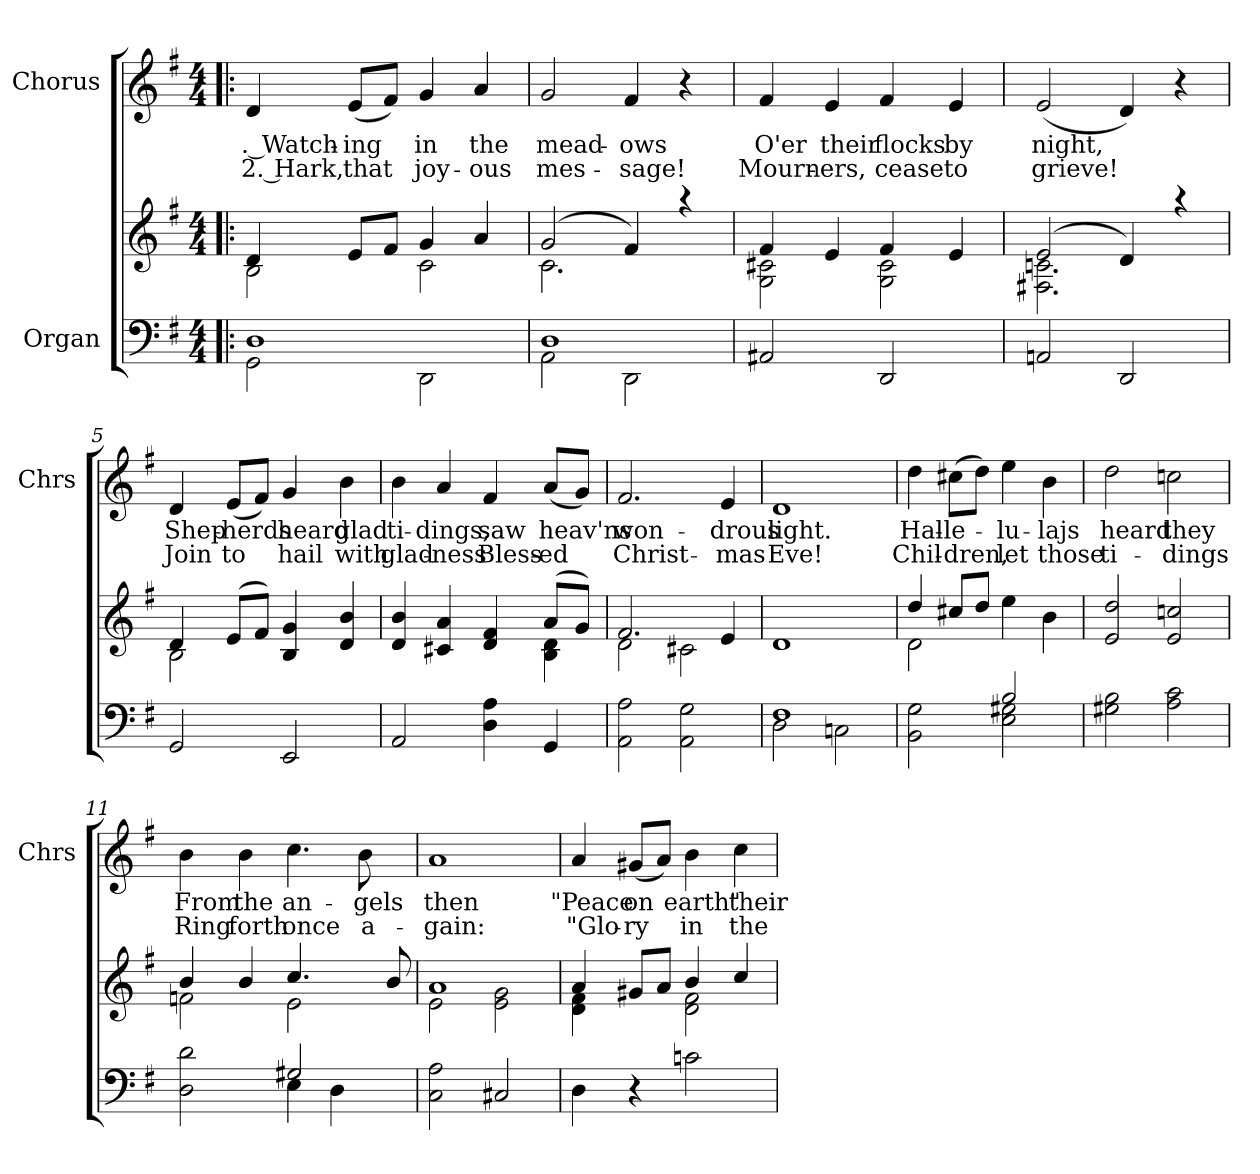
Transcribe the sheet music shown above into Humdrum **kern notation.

**kern	**kern	**kern	**text	**text
*part2	*part2	*part1	*part1	*part1
*staff3	*staff2	*staff1	*staff1	*staff1
*I"Organ	*	*I"Chorus	*	*
*	*	*I'Chrs	*	*
*clefF4	*clefG2	*clefG2	*	*
*k[f#]	*k[f#]	*k[f#]	*	*
*G:	*G:	*G:	*	*
*M4/4	*M4/4	*M4/4	*	*
=1!|:	=1!|:	=1!|:	=1!|:	=1!|:
*^	*^	*	*	*
!	!	!	!	!	!LO:LY:b:rj	!LO:LY:b:rj
1D	2GG\	4d/	2B\	4d/	. Watch-	2. Hark,
!	!	!	!	!	!LO:LY:b	!LO:LY:b
.	.	8e/L	.	(<8e/L	-ing	that
.	.	8f#/J	.	8f#/J)	.	.
!	!	!	!	!	!LO:LY:b	!LO:LY:b
.	2DD\	4g/	2c\	4g/	in	joy-
!	!	!	!	!	!LO:LY:b	!LO:LY:b
.	.	4a/	.	4a/	the	-ous
=2	=2	=2	=2	=2	=2	=2
!	!	!	!	!	!LO:LY:b	!LO:LY:b
1D	2AA\	(2g/	2.c\	2g/	mead-	mes-
!	!	!	!	!	!LO:LY:b	!LO:LY:b
.	2DD\	4f#/)	.	4f#/	-ows	-sage!
.	.	4raa	4ryy	4r	.	.
*v	*v	*	*	*	*	*
=3	=3	=3	=3	=3	=3
!	!	!	!	!LO:LY:b	!LO:LY:b
2AA#X/	4f#/	2G\ 2c#X\	4f#/	O'er	Mourn-
!	!	!	!	!LO:LY:b	!LO:LY:b
.	4e/	.	4e/	their	-ers,
!	!	!	!	!LO:LY:b	!LO:LY:b
2DD/	4f#/	2G\ 2c#\	4f#/	flocks	cease
!	!	!	!	!LO:LY:b	!LO:LY:b
.	4e/	.	4e/	by	to
=4	=4	=4	=4	=4	=4
!	!	!	!	!LO:LY:b	!LO:LY:b
2AAn/	(2e/	2.F#X\ 2.cn\	(<2e/	night,	grieve!
2DD/	4d/)	.	4d/)	.	.
.	4raa	4ryy	4r	.	.
!!LO:LB:g=z
=5	=5	=5	=5	=5	=5
!	!	!	!	!LO:LY:b	!LO:LY:b
2GG/	4d/	2B\	4d/	Shep-	Join
!	!	!	!	!LO:LY:b	!LO:LY:b
.	(>8e/L	.	(<8e/L	-herds	to
.	8f#/J)	.	8f#/J)	.	.
!	!	!	!	!LO:LY:b	!LO:LY:b
2EE/	4B/ 4g/	2ryy	4g/	heard	hail
!	!	!	!	!LO:LY:b	!LO:LY:b
.	4d/ 4b/	.	4b\	glad	with
=6	=6	=6	=6	=6	=6
!	!	!	!	!LO:LY:b	!LO:LY:b
2AA/	4d/ 4b/	2.ryy	4b\	ti-	glad-
!	!	!	!	!LO:LY:b	!LO:LY:b
.	4c#X/ 4a/	.	4a/	-dings,	-ness
!	!	!	!	!LO:LY:b	!LO:LY:b
4D\ 4A\	4d/ 4f#/	.	4f#/	saw	Bless-
!	!	!	!	!LO:LY:b	!LO:LY:b
4GG/	(>8a/L	4B\ 4d\	(<8a/L	heav'ns	-ed
.	8g/J)	.	8g/J)	.	.
=7	=7	=7	=7	=7	=7
!	!	!	!	!LO:LY:b	!LO:LY:b
2AA\ 2A\	2d\	2.f#/	2.f#/	won-	Christ-
2AA\ 2G\	2c#X\	.	.	.	.
!	!	!	!	!LO:LY:b	!LO:LY:b
.	.	4e/	4e/	-drous	-mas
=8	=8	=8	=8	=8	=8
*^	*	*	*	*	*
!	!	!	!	!	!LO:LY:b	!LO:LY:b
*	*	*v	*v	*	*	*
1F#	2D\	1d	1d	light.	Eve!
.	2Cn\	.	.	.	.
!!LO:LB:g=z
=9	=9	=9	=9	=9	=9
*	*	*^	*	*	*
!	!	!	!	!	!LO:LY:b	!LO:LY:b
2ryy	2BB\ 2G\	4dd/	2d\	4dd\	Hal-	Chil-
!	!	!	!	!	!LO:LY:b	!LO:LY:b
.	.	8cc#X/L	.	(>8cc#X\L	-le-	-dren,
.	.	8dd/J	.	8dd\J)	.	.
!	!	!	!	!	!LO:LY:b	!LO:LY:b
2B/	2E\ 2G#X\	2ryy	4ee\	4ee\	-lu-	let
!	!	!	!	!	!LO:LY:b	!LO:LY:b
.	.	.	4b\	4b\	-lajs	those
*v	*v	*	*	*	*	*
=10	=10	=10	=10	=10	=10
!	!	!	!	!LO:LY:b	!LO:LY:b
*	*v	*v	*	*	*
2G#X\ 2B\	2e/ 2dd/	2dd\	heard	ti-
!	!	!	!LO:LY:b	!LO:LY:b
2A\ 2c\	2e/ 2ccn/	2ccn\	they	-dings
=11	=11	=11	=11	=11
*^	*^	*	*	*
!	!	!	!	!	!LO:LY:b	!LO:LY:b
2ryy	2D\ 2d\	4b/	2fn\	4b\	From	Ring
!	!	!	!	!	!LO:LY:b	!LO:LY:b
.	.	4b/	.	4b\	the	forth
!	!	!	!	!	!LO:LY:b	!LO:LY:b
2G#X/	4E\	4.cc/	2e\	4.cc\	an-	once
.	4D\	.	.	.	.	.
!	!	!	!	!	!LO:LY:b	!LO:LY:b
.	.	8ryy	.	8b\	-gels	a-
8ryy	8ryy	8b/	8ryy	8ryy	.	.
=12	=12	=12	=12	=12	=12	=12
!	!	!	!	!	!LO:LY:b	!LO:LY:b
*v	*v	*	*	*	*	*
2C\ 2A\	1a	2e\	1a	then	-gain:
2C#X/	.	2e\ 2g\	.	.	.
!!LO:PB:g=z
=13	=13	=13	=13	=13	=13
!	!	!	!	!LO:LY:b	!LO:LY:b
4D\	4a/	4d\ 4f#\	4a/	"Peace	"Glo-
!	!	!	!	!LO:LY:b	!LO:LY:b
4r	8g#X/L	4ryy	(<8g#X/L	on	-ry
.	8a/J	.	8a/J)	.	.
!	!	!	!	!LO:LY:b	!LO:LY:b
2cn\	4b/	2d\ 2f#\	4b\	earth"	in
!	!	!	!	!LO:LY:b	!LO:LY:b
.	4cc/	.	4cc\	their	the
*	*v	*v	*	*	*
=	=	=	=	=
*-	*-	*-	*-	*-
